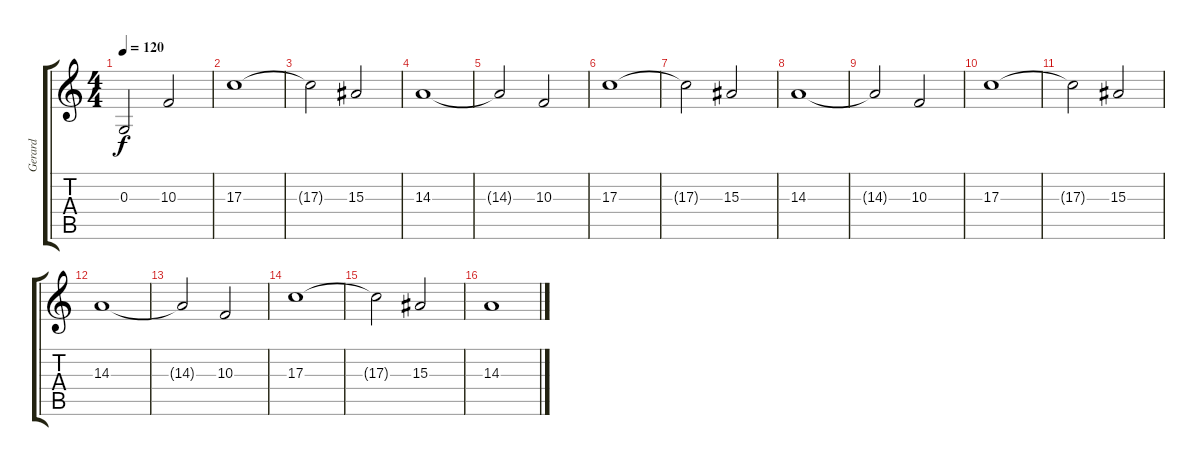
\track ("Gerard " "Gerard ") {instrument lead2sawtooth}
\staff {score tabs}
\tuning (E4 B3 G3 D3 A2 E2) {hide}
\ts (4 4)
\tempo 120
\clef g2
\ks c
0.3.2{dy f} 10.3.2 |
17.3.1 |
17.3{t}.2 15.3.2 |
14.3.1 |
14.3{t}.2 10.3.2 |
17.3.1 |
17.3{t}.2 15.3.2 |
14.3.1 |
14.3{t}.2 10.3.2 |
17.3.1 |
17.3{t}.2 15.3.2 |
14.3.1 |
14.3{t}.2 10.3.2 |
17.3.1 |
17.3{t}.2 15.3.2 |
14.3.1
